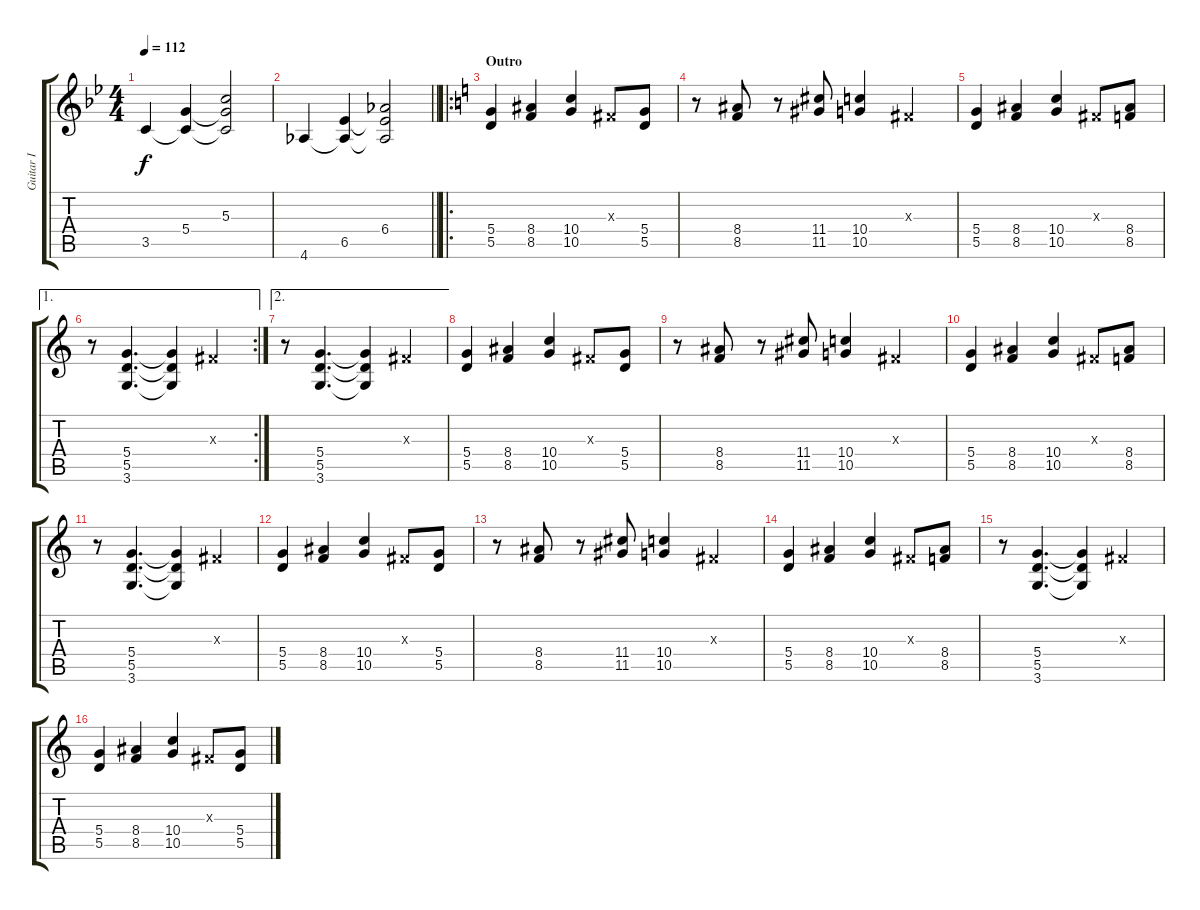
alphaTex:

\track ("Guitar I" "Guitar I") {instrument overdrivenguitar}
\staff {score tabs}
\tuning (E4 B3 G3 D3 A2 E2) {hide}
\ts (4 4)
\tempo 112
\clef g2
\ks bb
3.5.4{dy f} (5.4 3.5{t}).4 (5.3 5.4{t} 3.5{t}).2 |
\barLineRight lightlight
4.6.4 (6.5 4.6{t}).4 (6.4 6.5{t} 4.6{t}).2 |
\ro
\section ("" "Outro")
\ks c
(5.4 5.5).4 (8.4 8.5).4 (10.4 10.5).4 -1.3{x}.8 (5.4 5.5).8 |
r.8 (8.4 8.5).8 r.8 (11.4 11.5).8 (10.4 10.5).4 -1.3{x}.4 |
(5.4 5.5).4 (8.4 8.5).4 (10.4 10.5).4 -1.3{x}.8 (8.4 8.5).8 |
\ae 1
\rc 2
r.8 (5.4 5.5 3.6).4{d} (5.4{t} 5.5{t} 3.6{t}).4 -1.3{x}.4 |
\ae 2
r.8 (5.4 5.5 3.6).4{d} (5.4{t} 5.5{t} 3.6{t}).4 -1.3{x}.4 |
(5.4 5.5).4 (8.4 8.5).4 (10.4 10.5).4 -1.3{x}.8 (5.4 5.5).8 |
r.8 (8.4 8.5).8 r.8 (11.4 11.5).8 (10.4 10.5).4 -1.3{x}.4 |
(5.4 5.5).4 (8.4 8.5).4 (10.4 10.5).4 -1.3{x}.8 (8.4 8.5).8 |
r.8 (5.4 5.5 3.6).4{d} (5.4{t} 5.5{t} 3.6{t}).4 -1.3{x}.4 |
(5.4 5.5).4 (8.4 8.5).4 (10.4 10.5).4 -1.3{x}.8 (5.4 5.5).8 |
r.8 (8.4 8.5).8 r.8 (11.4 11.5).8 (10.4 10.5).4 -1.3{x}.4 |
(5.4 5.5).4 (8.4 8.5).4 (10.4 10.5).4 -1.3{x}.8 (8.4 8.5).8 |
r.8 (5.4 5.5 3.6).4{d} (5.4{t} 5.5{t} 3.6{t}).4 -1.3{x}.4 |
(5.4 5.5).4 (8.4 8.5).4 (10.4 10.5).4 -1.3{x}.8 (5.4 5.5).8
